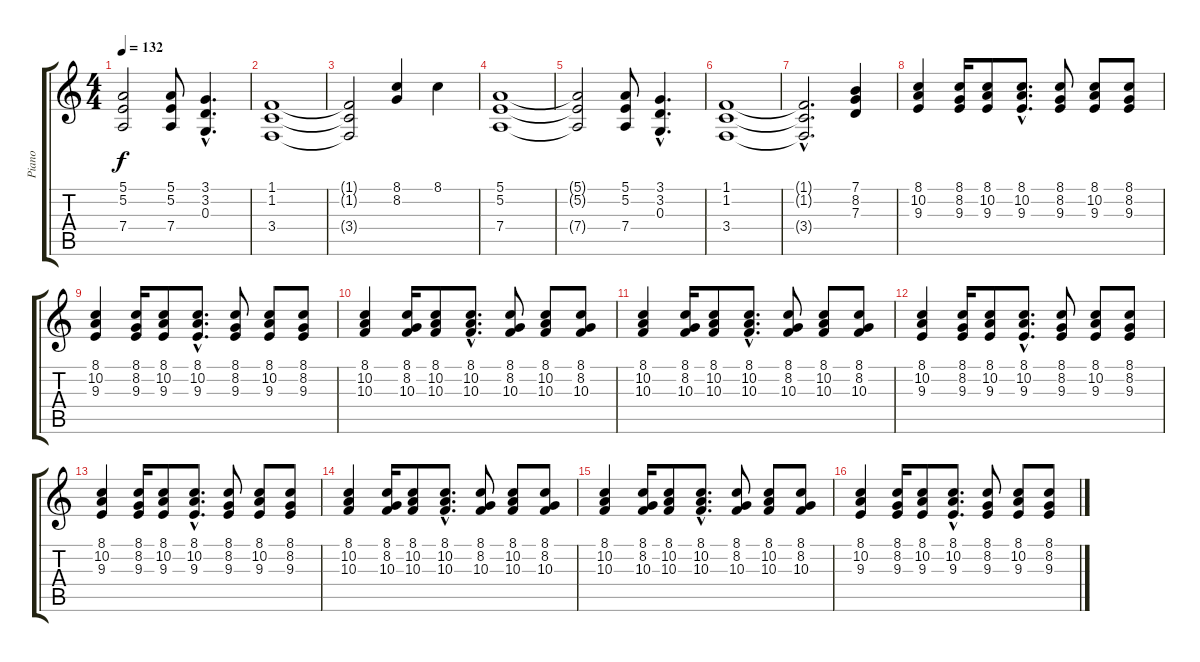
\track ("Piano" "Piano") {instrument acousticgrandpiano}
\staff {score tabs}
\tuning (E4 B3 G3 D3 A2 E2) {hide}
\ts (4 4)
\tempo 132
\clef g2
\ks c
(5.1{t} 5.2{t} 7.4{t}).2{dy f} (5.1 5.2 7.4).8 (3.1{hac} 3.2{hac} 0.3{hac}).4{d} |
(1.1 1.2 3.4).1 |
(1.1{t} 1.2{t} 3.4{t}).2 (8.1 8.2).4 8.1.4 |
(5.1 5.2 7.4).1 |
(5.1{t} 5.2{t} 7.4{t}).2 (5.1 5.2 7.4).8 (3.1{hac} 3.2{hac} 0.3{hac}).4{d} |
(1.1 1.2 3.4).1 |
(1.1{hac t} 1.2{hac t} 3.4{hac t}).2{d} (7.1 8.2 7.3).4 |
(8.1 10.2 9.3).4 (8.1 8.2 9.3).16 (8.1 10.2 9.3).8 (8.1{hac} 10.2{hac} 9.3{hac}).8{d} (8.1 8.2 9.3).8 (8.1 10.2 9.3).8 (8.1 8.2 9.3).8 |
(8.1 10.2 9.3).4 (8.1 8.2 9.3).16 (8.1 10.2 9.3).8 (8.1{hac} 10.2{hac} 9.3{hac}).8{d} (8.1 8.2 9.3).8 (8.1 10.2 9.3).8 (8.1 8.2 9.3).8 |
(8.1 10.2 10.3).4 (8.1 8.2 10.3).16 (8.1 10.2 10.3).8 (8.1{hac} 10.2{hac} 10.3{hac}).8{d} (8.1 8.2 10.3).8 (8.1 10.2 10.3).8 (8.1 8.2 10.3).8 |
(8.1 10.2 10.3).4 (8.1 8.2 10.3).16 (8.1 10.2 10.3).8 (8.1{hac} 10.2{hac} 10.3{hac}).8{d} (8.1 8.2 10.3).8 (8.1 10.2 10.3).8 (8.1 8.2 10.3).8 |
(8.1 10.2 9.3).4 (8.1 8.2 9.3).16 (8.1 10.2 9.3).8 (8.1{hac} 10.2{hac} 9.3{hac}).8{d} (8.1 8.2 9.3).8 (8.1 10.2 9.3).8 (8.1 8.2 9.3).8 |
(8.1 10.2 9.3).4 (8.1 8.2 9.3).16 (8.1 10.2 9.3).8 (8.1{hac} 10.2{hac} 9.3{hac}).8{d} (8.1 8.2 9.3).8 (8.1 10.2 9.3).8 (8.1 8.2 9.3).8 |
(8.1 10.2 10.3).4 (8.1 8.2 10.3).16 (8.1 10.2 10.3).8 (8.1{hac} 10.2{hac} 10.3{hac}).8{d} (8.1 8.2 10.3).8 (8.1 10.2 10.3).8 (8.1 8.2 10.3).8 |
(8.1 10.2 10.3).4 (8.1 8.2 10.3).16 (8.1 10.2 10.3).8 (8.1{hac} 10.2{hac} 10.3{hac}).8{d} (8.1 8.2 10.3).8 (8.1 10.2 10.3).8 (8.1 8.2 10.3).8 |
(8.1 10.2 9.3).4 (8.1 8.2 9.3).16 (8.1 10.2 9.3).8 (8.1{hac} 10.2{hac} 9.3{hac}).8{d} (8.1 8.2 9.3).8 (8.1 10.2 9.3).8 (8.1 8.2 9.3).8
